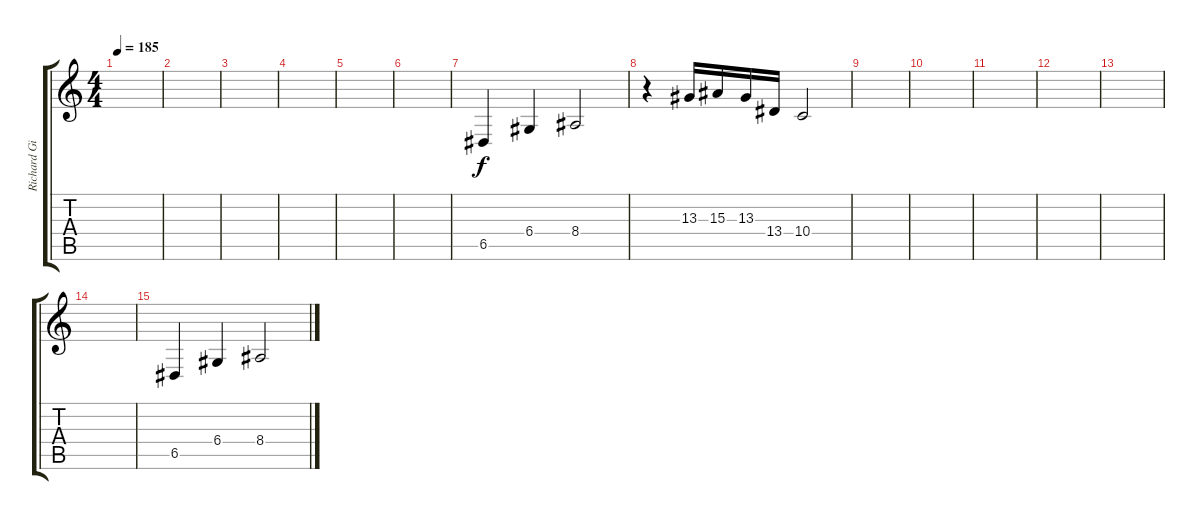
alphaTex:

\track ("Richard Gibbs" "Richard Gi") {instrument glockenspiel}
\staff {score tabs}
\tuning (E4 B3 G3 D3 A2 E2) {hide}
\ts (4 4)
\tempo 185
\clef g2
\ks c
|
|
|
|
|
|
6.5.4 6.4.4 8.4.2 |
r.4 13.3.16 15.3.16 13.3.16 13.4.16 10.4.2 |
|
|
|
|
|
|
6.5.4 6.4.4 8.4.2
